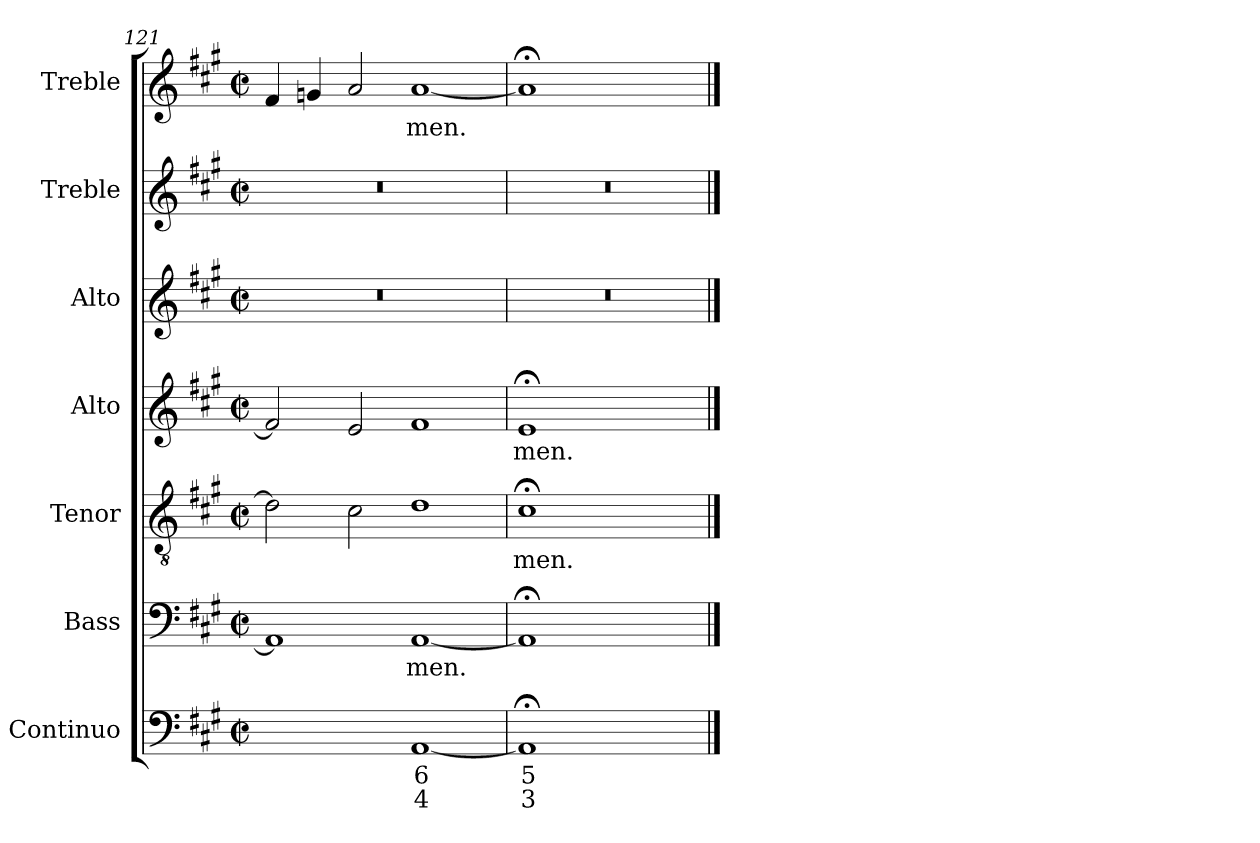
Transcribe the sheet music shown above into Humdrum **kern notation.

**kern	**text	**text	**kern	**text	**kern	**text	**kern	**text	**kern	**kern	**kern	**text
*part7	*part7	*part7	*part6	*part6	*part5	*part5	*part4	*part4	*part3	*part2	*part1	*part1
*staff7	*staff7	*staff7	*staff6	*staff6	*staff5	*staff5	*staff4	*staff4	*staff3	*staff2	*staff1	*staff1
*I"Continuo	*	*	*I"Bass	*	*I"Tenor	*	*I"Alto	*	*I"Alto	*I"Treble	*I"Treble	*
*	*	*	*I'B	*	*I'T	*	*I'A	*	*I'A	*	*	*
*clefF4	*	*	*clefF4	*	*clefGv2	*	*clefG2	*	*clefG2	*clefG2	*clefG2	*
*k[f#c#g#]	*	*	*k[f#c#g#]	*	*k[f#c#g#]	*	*k[f#c#g#]	*	*k[f#c#g#]	*k[f#c#g#]	*k[f#c#g#]	*
*A:	*	*	*A:	*	*A:	*	*A:	*	*A:	*A:	*A:	*
*M4/2	*	*	*M4/2	*	*M4/2	*	*M4/2	*	*M4/2	*M4/2	*M4/2	*
*met(c|)	*	*	*met(c|)	*	*met(c|)	*	*met(c|)	*	*met(c|)	*met(c|)	*met(c|)	*
=121	=121	=121	=121	=121	=121	=121	=121	=121	=121	=121	=121	=121
!	!LO:LY:b	!LO:LY:b	!	!	!	!	!	!	!	!	!	!
2AAyy_	6	4	1AA]	.	2d]	.	2f#]	.	0r	0r	4f#	.
.	.	.	.	.	.	.	.	.	.	.	4gn	.
!	!LO:LY:b	!LO:LY:b	!	!	!	!	!	!	!	!	!	!
2AAyy]	5	3	.	.	2c#	.	2e	.	.	.	2a	.
!	!LO:LY:b	!LO:LY:b	!	!LO:LY:b	!	!	!	!	!	!	!	!LO:LY:b
[1AA	6	4	[1AA	men.	1d	.	1f#	.	.	.	[1a	men.
=122	=122	=122	=122	=122	=122	=122	=122	=122	=122	=122	=122	=122
!	!LO:LY:b	!LO:LY:b	!	!	!	!LO:LY:b	!	!LO:LY:b	!	!	!	!
1AA;<]	5	3	1AA;<]	.	1c#;<	men.	1e;<	men.	0r	0r	1a;<]	.
1ryy	.	.	1ryy	.	1ryy	.	1ryy	.	.	.	1ryy	.
==	==	==	==	==	==	==	==	==	==	==	==	==
*-	*-	*-	*-	*-	*-	*-	*-	*-	*-	*-	*-	*-
